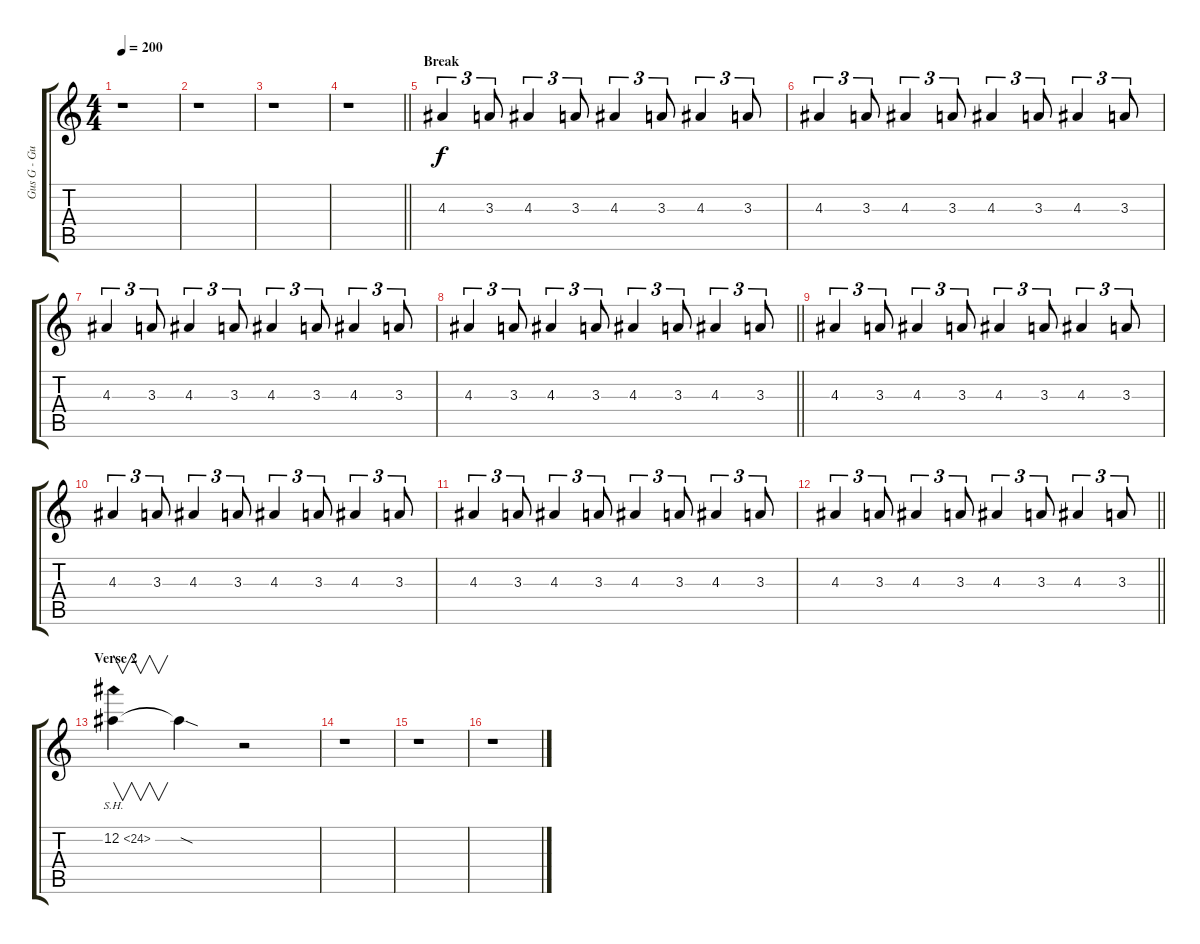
\track ("Gus G - Guitars" "Gus G - Gu") {instrument distortionguitar}
\staff {score tabs}
\tuning (Eb4 Bb3 Gb3 Db3 Ab2 Eb2) {hide}
\ts (4 4)
\tempo 200
\clef g2
\ks c
r.1{dy f} |
r.1 |
r.1 |
\barLineRight lightlight
r.1 |
\section ("" "Break")
4.3.4{tu (3 2)} 3.3.8{tu (3 2)} 4.3.4{tu (3 2)} 3.3.8{tu (3 2)} 4.3.4{tu (3 2)} 3.3.8{tu (3 2)} 4.3.4{tu (3 2)} 3.3.8{tu (3 2)} |
4.3.4{tu (3 2)} 3.3.8{tu (3 2)} 4.3.4{tu (3 2)} 3.3.8{tu (3 2)} 4.3.4{tu (3 2)} 3.3.8{tu (3 2)} 4.3.4{tu (3 2)} 3.3.8{tu (3 2)} |
4.3.4{tu (3 2)} 3.3.8{tu (3 2)} 4.3.4{tu (3 2)} 3.3.8{tu (3 2)} 4.3.4{tu (3 2)} 3.3.8{tu (3 2)} 4.3.4{tu (3 2)} 3.3.8{tu (3 2)} |
\barLineRight lightlight
4.3.4{tu (3 2)} 3.3.8{tu (3 2)} 4.3.4{tu (3 2)} 3.3.8{tu (3 2)} 4.3.4{tu (3 2)} 3.3.8{tu (3 2)} 4.3.4{tu (3 2)} 3.3.8{tu (3 2)} |
4.3.4{tu (3 2)} 3.3.8{tu (3 2)} 4.3.4{tu (3 2)} 3.3.8{tu (3 2)} 4.3.4{tu (3 2)} 3.3.8{tu (3 2)} 4.3.4{tu (3 2)} 3.3.8{tu (3 2)} |
4.3.4{tu (3 2)} 3.3.8{tu (3 2)} 4.3.4{tu (3 2)} 3.3.8{tu (3 2)} 4.3.4{tu (3 2)} 3.3.8{tu (3 2)} 4.3.4{tu (3 2)} 3.3.8{tu (3 2)} |
4.3.4{tu (3 2)} 3.3.8{tu (3 2)} 4.3.4{tu (3 2)} 3.3.8{tu (3 2)} 4.3.4{tu (3 2)} 3.3.8{tu (3 2)} 4.3.4{tu (3 2)} 3.3.8{tu (3 2)} |
\barLineRight lightlight
4.3.4{tu (3 2)} 3.3.8{tu (3 2)} 4.3.4{tu (3 2)} 3.3.8{tu (3 2)} 4.3.4{tu (3 2)} 3.3.8{tu (3 2)} 4.3.4{tu (3 2)} 3.3.8{tu (3 2)} |
\section ("" "Verse 2")
12.2{sh 12}.4{v} 12.2{sod t}.4 r.2 |
r.1 |
r.1 |
r.1
